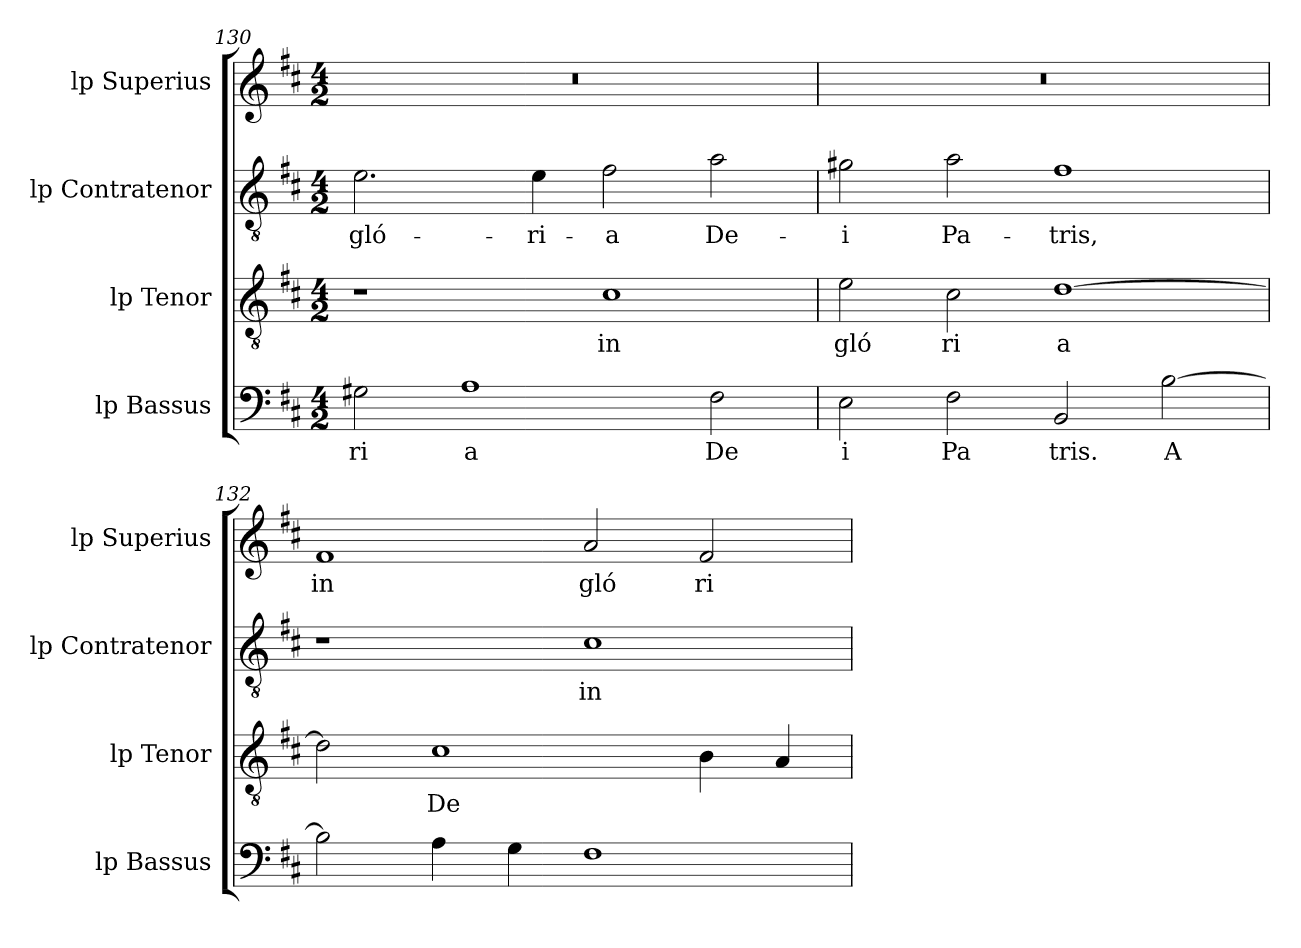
**kern	**text	**kern	**text	**kern	**text	**kern	**text
*part4	*part4	*part3	*part3	*part2	*part2	*part1	*part1
*staff4	*staff4	*staff3	*staff3	*staff2	*staff2	*staff1	*staff1
*I"lp Bassus	*	*I"lp Tenor	*	*I"lp Contratenor	*	*I"lp Superius	*
*I'lp Bassus	*	*I'lp Tenor	*	*I'lp Contratenor	*	*I'lp Superius	*
*clefF4	*	*clefGv2	*	*clefGv2	*	*clefG2	*
*k[f#c#]	*	*k[f#c#]	*	*k[f#c#]	*	*k[f#c#]	*
*D:	*	*D:	*	*D:	*	*D:	*
*M4/2	*	*M4/2	*	*M4/2	*	*M4/2	*
=130	=130	=130	=130	=130	=130	=130	=130
!	!LO:LY:b:cj	!	!	!	!LO:LY:b:cj	!	!
2G#X\	ri	1r	.	2.e\	gló-	0r	.
!	!LO:LY:b:cj	!	!	!	!	!	!
1A	a	.	.	.	.	.	.
!	!	!	!	!	!LO:LY:b:cj	!	!
.	.	.	.	4e\	-ri-	.	.
!	!	!	!LO:LY:b:cj	!	!LO:LY:b:cj	!	!
.	.	1c#	in	2f#\	-a	.	.
!	!LO:LY:b:cj	!	!	!	!LO:LY:b:cj	!	!
2F#\	De	.	.	2a\	De-	.	.
=131	=131	=131	=131	=131	=131	=131	=131
!	!LO:LY:b:cj	!	!LO:LY:b:cj	!	!LO:LY:b:cj	!	!
2E\	i	2e\	gló	2g#X\	-i	0r	.
!	!LO:LY:b:cj	!	!LO:LY:b:cj	!	!LO:LY:b:cj	!	!
2F#\	Pa	2c#\	ri	2a\	Pa-	.	.
!	!LO:LY:b:cj	!	!LO:LY:b:cj	!	!LO:LY:b:cj	!	!
2BB/	tris.	[>1d	a	1f#	-tris,	.	.
!	!LO:LY:b:cj	!	!	!	!	!	!
[>2B\	A	.	.	.	.	.	.
=132	=132	=132	=132	=132	=132	=132	=132
!	!	!	!	!	!	!	!LO:LY:b:cj
2B\]	.	2d\]	.	1r	.	1f#	in
!	!	!	!LO:LY:b:cj	!	!	!	!
4A\	.	1c#	De	.	.	.	.
4G\	.	.	.	.	.	.	.
!	!	!	!	!	!LO:LY:b:cj	!	!LO:LY:b:cj
1F#	.	.	.	1c#	in	2a/	gló
!	!	!	!	!	!	!	!LO:LY:b:cj
.	.	4B\	.	.	.	2f#/	ri
.	.	4A/	.	.	.	.	.
=	=	=	=	=	=	=	=
*-	*-	*-	*-	*-	*-	*-	*-
